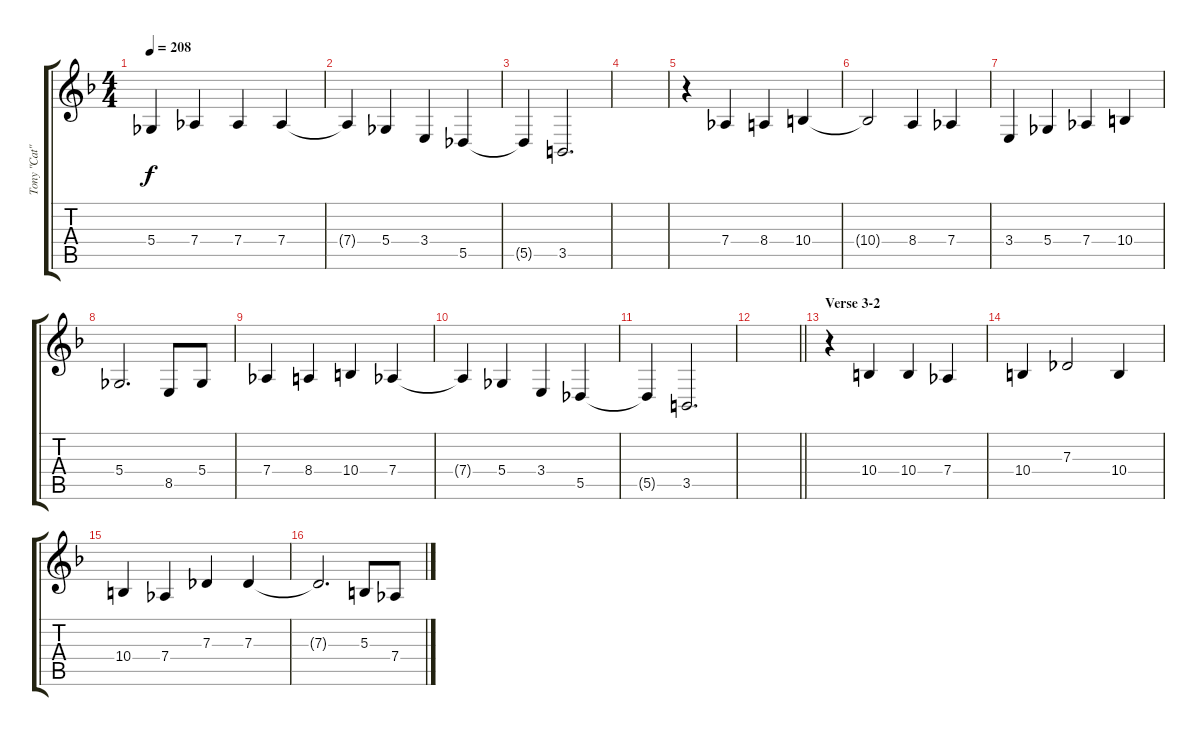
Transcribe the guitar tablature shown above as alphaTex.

\track ("Tony \"Cat\" Martin" "Tony \"Cat\"") {instrument stringensemble1}
\staff {score tabs}
\tuning (Eb4 Bb3 Gb3 Db3 Ab2 Eb2) {hide}
\ts (4 4)
\tempo 208
\clef g2
\ks f
5.4.4{dy f} 7.4.4 7.4.4 7.4.4 |
7.4{t}.4 5.4.4 3.4.4 5.5.4 |
5.5{t}.4 3.5.2{d} |
|
r.4 7.4.4 8.4.4 10.4.4 |
10.4{t}.2 8.4.4 7.4.4 |
3.4.4 5.4.4 7.4.4 10.4.4 |
5.4.2{d} 8.5.8 5.4.8 |
7.4.4 8.4.4 10.4.4 7.4.4 |
7.4{t}.4 5.4.4 3.4.4 5.5.4 |
5.5{t}.4 3.5.2{d} |
\barLineRight lightlight
|
\section ("" "Verse 3-2")
r.4 10.4.4 10.4.4 7.4.4 |
10.4.4 7.3.2 10.4.4 |
10.4.4 7.4.4 7.3.4 7.3.4 |
7.3{t}.2{d} 5.3.8 7.4.8
